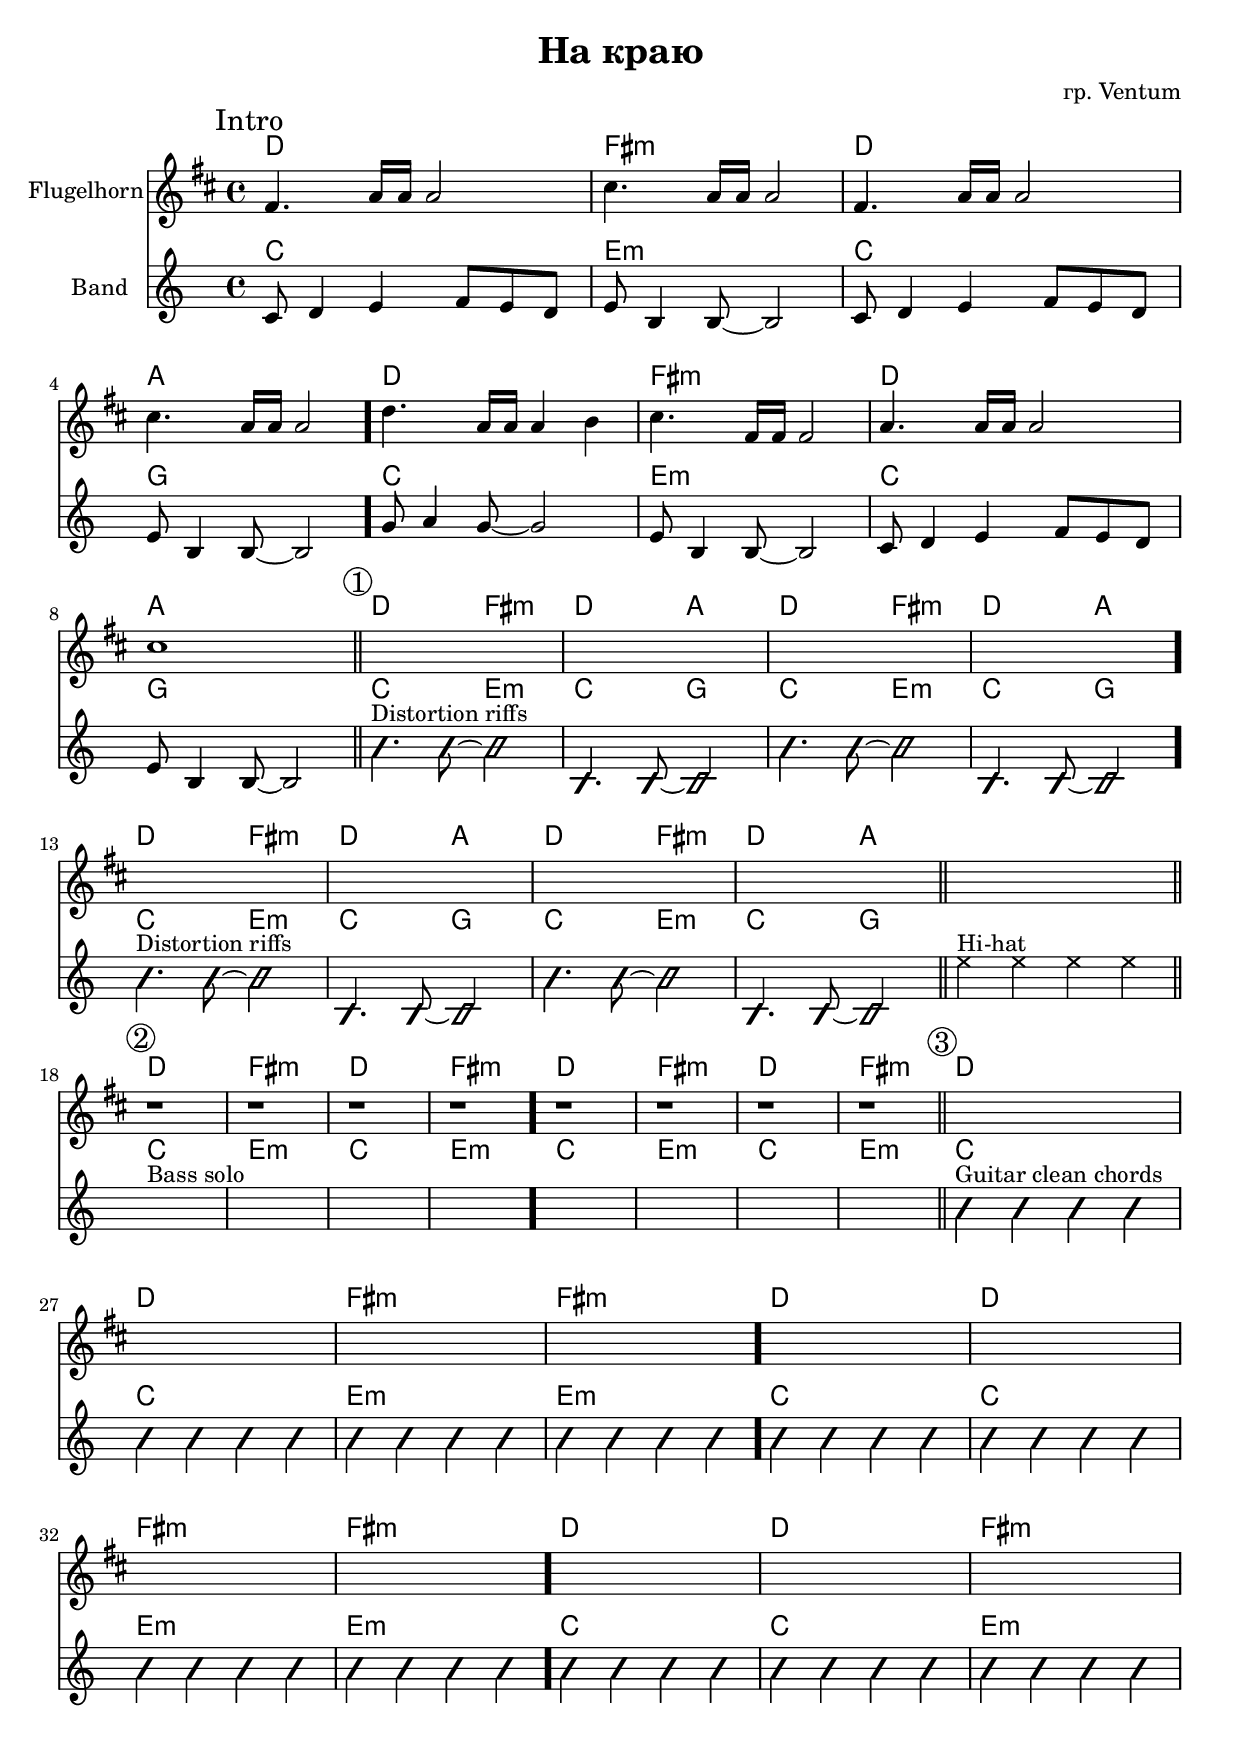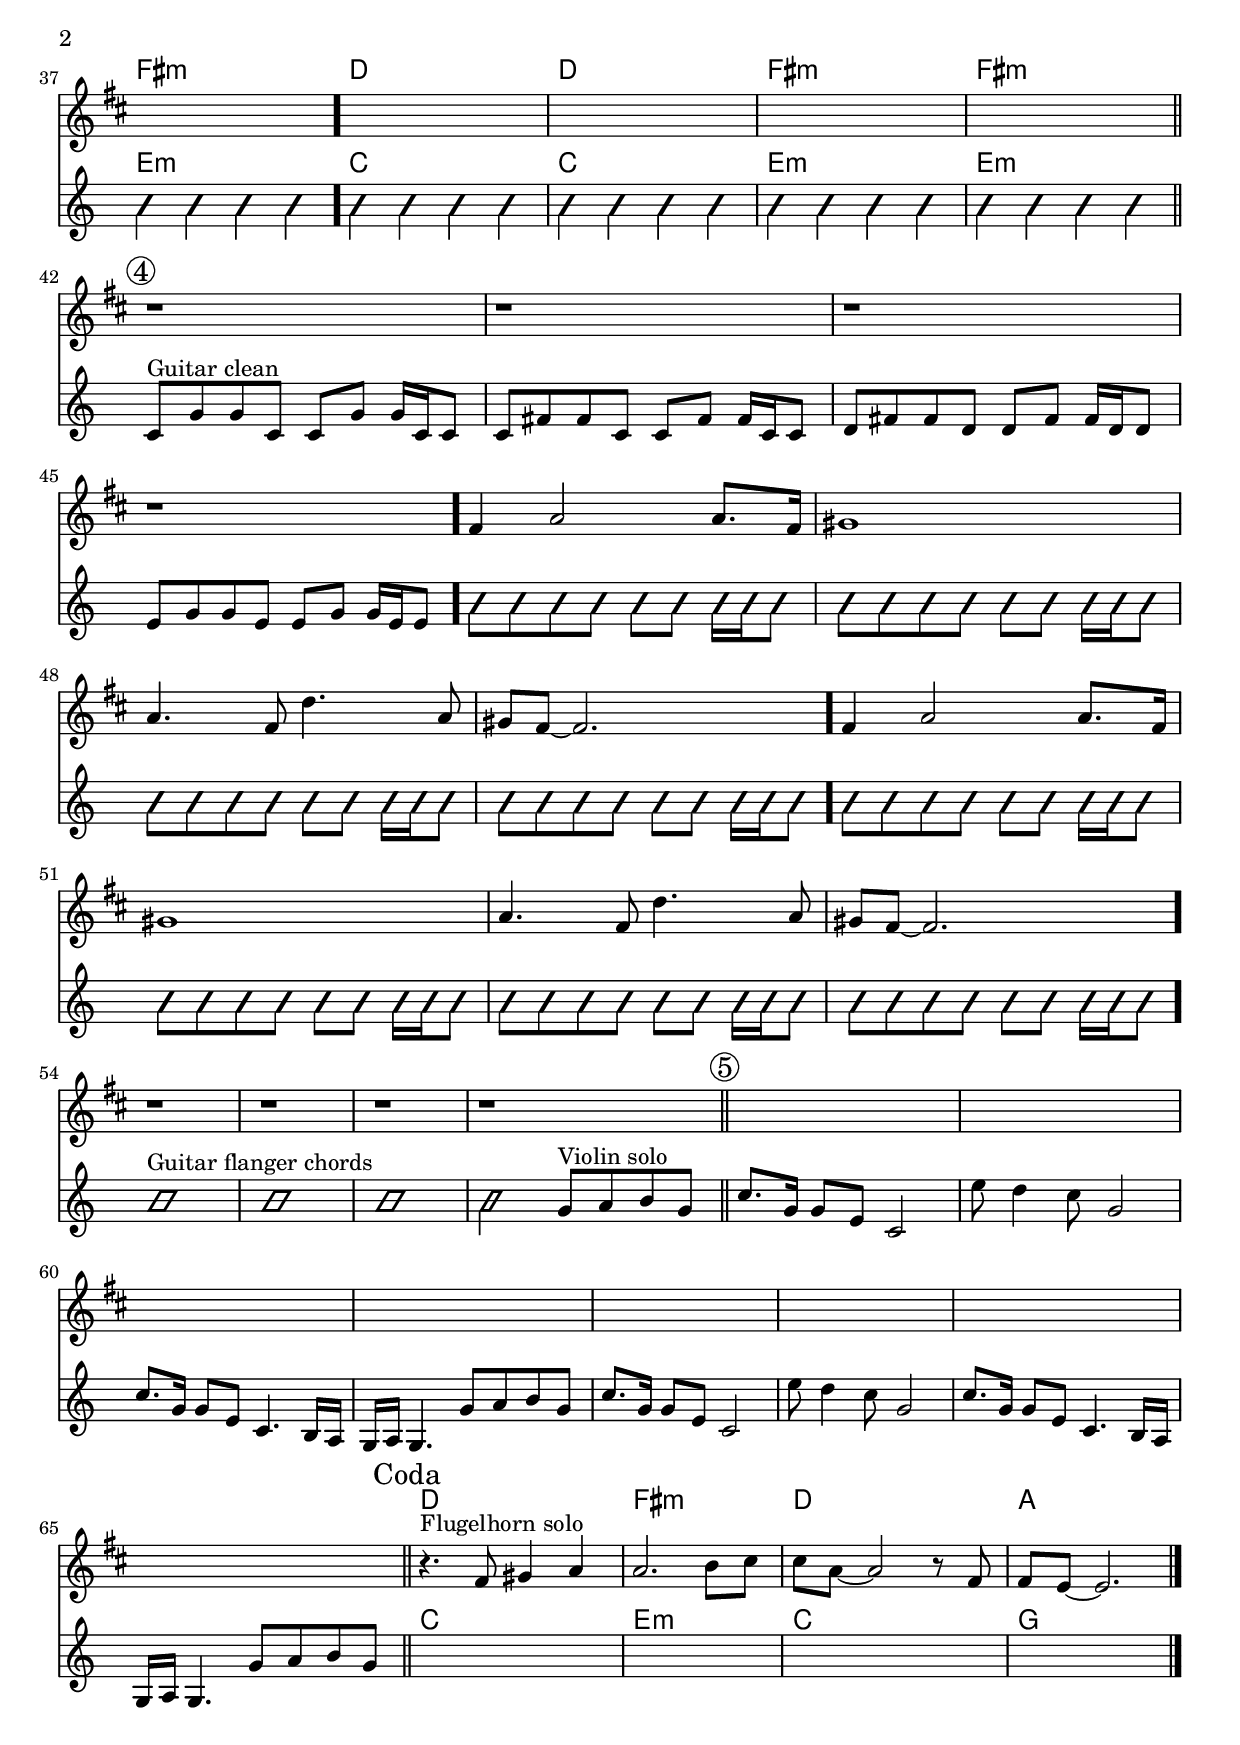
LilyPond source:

\version "2.18.2"

\header {
  title = "На краю"
  composer = "гр. Ventum"
}

%{
    Форма 
2017-10-18 ZOOM0002.MP3
00:01 Intro 8m
00:16 Gtr riffs 8m
00:31 Pause 1m tempo 2x slower
00:35 Bass solo 8m
01:11 Clean gtr chords 16m tempo 2x faster
01:42 Gtl clean arpeggios, crescendo 12m
02:30 Gtr flanger, Horn 8m tempo 2x slower
02:45 Vln, Horn 8m
03:18 Gtl flanger chords 4m Coda

2017-10-18 ZOOM0003.MP3
00:18 Gtr flanger 4m
00:35 Vln solo 8m
01:07 Horn solo Coda 4m

2017-10-18 ZOOM0004.MP3
00:03 - Gtr flanger 4m
00:20 - Vln solo 8m
00:52 - Horn solo Coda 4m

01:52 - Coda "take 2" 4m solo sample

02:45 - Coda "take 3" 4m solo sample

2017-10-18 ZOOM0005.MP3
00:01 Intro 8m
00:16 (1) Gtr riffs 8m
00:32 Pause 1m
00:34 (2) Bass solo 8m
01:10 (3) Glean gtr chords 16m
01:43 (4) Gtr clean arpeggios, crescendo 12m
02:30 Gtr flanger 4m
02:47 (5) Vln solo 8m
03:20 (Coda) Horn solo Coda 4m  solo sample






%}

HrmA = \chordmode {c1 | e:m | c | g |}
HrmAa = \chordmode {c2 e:m | c2 g |}
HrmB = \chordmode {
  c1 | e:m |
}
HrmBs = \chordmode {
  c1 | c1 | e:m | e:m |
}

HIntr = {\HrmA \HrmA }
IntroBand = \relative c'{
  c8 d4 e f8 e d | e8 b4 b8~b2 |
  c8 d4 e f8 e d | e8 b4 b8~b2 |
  g'8 a4 g8~g2 | e8 b4 b8~b2 |
  c8 d4 e f8 e d | e8 b4 b8~b2 |
}
Intro = {
  \mark Intro
  \relative c'{e4. g16 g g2 | b4. g16 g g2  } 
  \relative c'{e4. g16 g g2 | b4. g16 g g2  } \bar "."
  \relative c''{c4. g16 g g4 a | b4. e,16 e e2  } 
  \relative c''{g4. g16 g g2 | b1  } 
  \bar "||"
}

RiffA = {
  \improvisationOn
  b'4.^"Distortion riffs" b'8~b'2 | b4. b8~b2 |
  b'4. b'8~b'2 | b4. b8~b2 |
  \improvisationOff
}

HI = {\HrmAa \HrmAa \HrmAa \HrmAa }
PartI = {
  \mark \markup{\circle{1}}
  s1 s1 s1 s1  \bar "."
  s1 s1 s1 s1 
  \bar "||"
}
PartIBand = {\RiffA \RiffA}

HII = {\HrmB \HrmB \HrmB \HrmB}
PartII = {
  \mark \markup{\circle{2}}
  r1 r1 r1 r1  \bar "."
  r1 r1 r1 r1 
  \bar "||"
}
PartIIBand = {
  s1^"Bass solo" s1 s1 s1  \bar "."
  s1 s1 s1 s1 
  \bar "||"
}
HIII = {
  \HrmBs \HrmBs 
  \HrmBs \HrmBs 
}
PartIII = {
  \mark \markup{\circle{3}}
  s1 s1 s1 s1  \bar "."
  s1 s1 s1 s1  \bar "."
  s1 s1 s1 s1  \bar "."
  s1 s1 s1 s1 
  \bar "||"
}
GtrCleanChords = \relative c''{b4 b b b }
PartIIIBand = {
  \improvisationOn
  \relative c''{b4^"Guitar clean chords" b b b } \GtrCleanChords \GtrCleanChords \GtrCleanChords 
  \GtrCleanChords \GtrCleanChords \GtrCleanChords \GtrCleanChords 
  \GtrCleanChords \GtrCleanChords \GtrCleanChords \GtrCleanChords 
  \GtrCleanChords \GtrCleanChords \GtrCleanChords \GtrCleanChords 
  \improvisationOff
}
HIV = {
  s1 s1 s1 s1
  s1 s1 s1 s1
  s1 s1 s1 s1
  s1 s1 s1 s1 
}
PartIV = {
  \mark \markup{\circle{4}}
  r1 r1 r1 r1   \bar "."
  \repeat unfold 2{
    \relative c'{e4 g2 g8. e16 | fis1 | g4. e8 c'4. g8  | fis8 e8~e2. | \bar "."}
  }
   
  % s1 s1 s1 s1  \bar "."
  r1 r1 r1 r1   
  \bar "||"
}
GtrCompingA = {
  \improvisationOn
  \relative c''{
    b8 b b b b b b16 b b8 |
    b8 b b b b b b16 b b8 |
    b8 b b b b b b16 b b8 |
    b8 b b b b b b16 b b8 |
  }
  \improvisationOff
}
PartIVBand = {
  \relative c'{
     c8^"Guitar clean" g' g c, c8 g' g16 c, c8 |
     c8 fis fis c c fis fis16 c c8 |
     d8 fis fis d d fis fis16 d d8 |
     e g g e e g g16 e e8 |
  }
  \GtrCompingA
  \GtrCompingA
  \improvisationOn
  \relative c''{
    b1^"Guitar flanger chords " | b | b | b2
  }
  \improvisationOff
}
HV = {
  s1 s1 s1 s1 
  s1 s1 s1 s1 
}
PartV = {
  \mark \markup{\circle{5}}
  s1 s1 s1 s1 
  s1 s1 s1 s1 
  \bar "||"
}
PartVBand = {
  \relative c''{
    g8^"Violin solo" a b g |}
  \repeat unfold 2 {
    \relative c''{c8. g16 g8 e c2 | }
    \relative c''{e8 d4 c8 g2 | c8. g16 g8 e c4. b16 a | g16 a g4.}
    \relative c''{g8 a b g | }
  }
   
}
HCoda = {\HrmA }
Coda = {
  \mark Coda
  r4.^"Flugelhorn solo" 
  \relative c'{e8 fis4 g | g2. a8 b | b8 g8~ g2 r8 e8 | e8 d8~d2. }
  \bar "|."
}

HrmMain = {
    \HIntr
    \HI
    s1
    \HII
    \HIII
    \HIV
    \HV
    \HCoda
}

<<
  \new ChordNames{\transpose bes c{\HrmMain}}
  \new Staff{\transpose bes c'{
    \clef treble 
    \time 4/4
    \key c \major
    \set Staff.instrumentName = "Flugelhorn"
    \Intro
    \PartI
    s1 \bar "||"
    \PartII
    \PartIII
    \PartIV
    \PartV
    \Coda
  }}
  \new ChordNames{\HrmMain}
  \new Staff{
    \clef treble 
    \time 4/4
    \key c \major
    \set Staff.instrumentName = "Band"
    \IntroBand
    \PartIBand
    {
      \override NoteHead.style = #'cross
      \relative c''{e4^"Hi-hat" e e e}
      \revert NoteHead.style
    }
    \PartIIBand
    \PartIIIBand
    \PartIVBand
    \PartVBand
    s1 s1 s1 s1 
  }
>>
